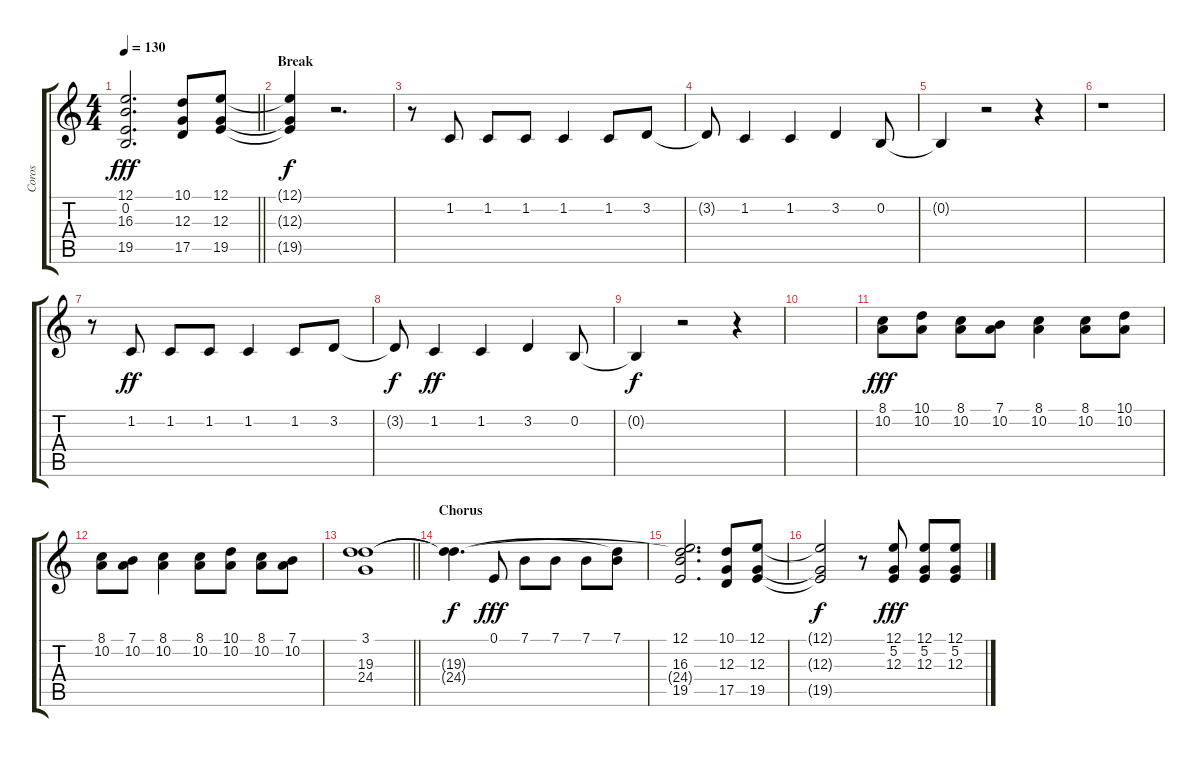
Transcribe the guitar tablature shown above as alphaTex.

\track ("Coros" "Coros") {instrument violin}
\staff {score tabs}
\tuning (E4 B3 G3 D3 A2 E2) {hide}
\ts (4 4)
\tempo 130
\clef g2
\barLineRight lightlight
\ks c
(12.1 0.2{t} 16.3 19.5).2{d dy fff} (10.1 12.3 17.5).8 (12.1 12.3 19.5).8 |
\section ("" "Break")
(12.1{t} 12.3{t} 19.5{t}).4{dy f} r.2{d} |
r.8 1.2.8 1.2.8 1.2.8 1.2.4 1.2.8 3.2.8 |
3.2{t}.8 1.2.4 1.2.4 3.2.4 0.2.8 |
0.2{t}.4 r.2 r.4 |
r.1 |
r.8 1.2.8{dy ff} 1.2.8 1.2.8 1.2.4 1.2.8 3.2.8 |
3.2{t}.8{dy f} 1.2.4{dy ff} 1.2.4 3.2.4 0.2.8 |
0.2{t}.4{dy f} r.2 r.4 |
|
(8.1 10.2).8{dy fff} (10.1 10.2).8 (8.1 10.2).8 (7.1 10.2).8 (8.1 10.2).4 (8.1 10.2).8 (10.1 10.2).8 |
(8.1 10.2).8 (7.1 10.2).8 (8.1 10.2).4 (8.1 10.2).8 (10.1 10.2).8 (8.1 10.2).8 (7.1 10.2).8 |
\barLineRight lightlight
(3.1 19.3 24.4).1 |
\section ("" "Chorus")
(19.3{t} 24.4{t}).4{d dy f} 0.1.8{dy fff} 7.1.8 7.1.8 7.1.8 (7.1 19.3{t}).8 |
(12.1 16.3 24.4{t} 19.5).2{d} (10.1 12.3 17.5).8 (12.1 12.3 19.5).8 |
(12.1{t} 12.3{t} 19.5{t}).2{dy f} r.8 (12.1 5.2 12.3).8{dy fff} (12.1 5.2 12.3).8 (12.1 5.2 12.3).8
